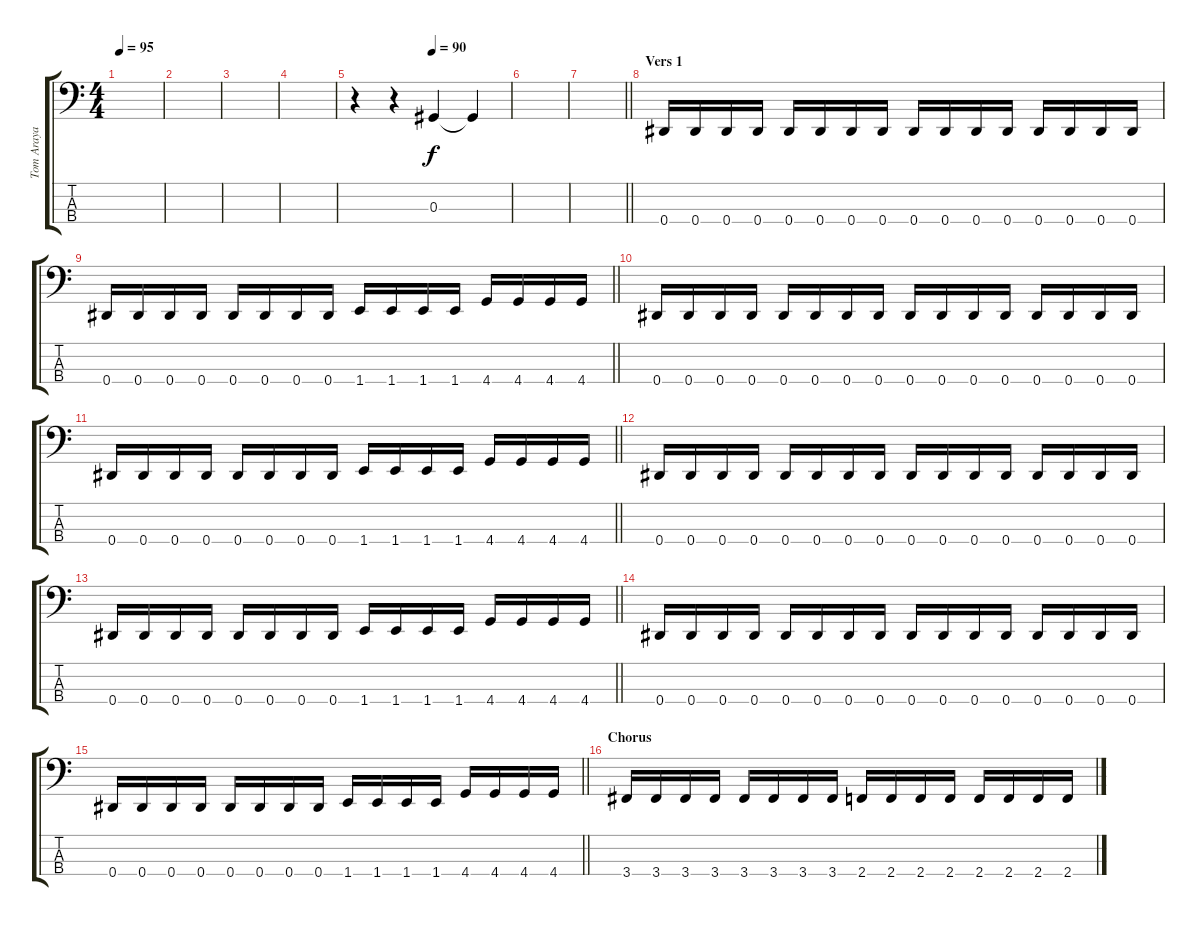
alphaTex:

\track ("Tom Araya" "Tom Araya") {instrument electricbasspick}
\staff {score tabs}
\tuning (Gb2 Db2 Ab1 Eb1) {hide}
\ts (4 4)
\tempo 95
\clef f4
\ks c
|
|
|
|
\tempo (90 0.5)
r.4 r.4 0.3.4 0.3{t}.4 |
|
\barLineRight lightlight
|
\section ("" "Vers 1")
0.4.16 0.4.16 0.4.16 0.4.16 0.4.16 0.4.16 0.4.16 0.4.16 0.4.16 0.4.16 0.4.16 0.4.16 0.4.16 0.4.16 0.4.16 0.4.16 |
\barLineRight lightlight
0.4.16 0.4.16 0.4.16 0.4.16 0.4.16 0.4.16 0.4.16 0.4.16 1.4.16 1.4.16 1.4.16 1.4.16 4.4.16 4.4.16 4.4.16 4.4.16 |
0.4.16 0.4.16 0.4.16 0.4.16 0.4.16 0.4.16 0.4.16 0.4.16 0.4.16 0.4.16 0.4.16 0.4.16 0.4.16 0.4.16 0.4.16 0.4.16 |
\barLineRight lightlight
0.4.16 0.4.16 0.4.16 0.4.16 0.4.16 0.4.16 0.4.16 0.4.16 1.4.16 1.4.16 1.4.16 1.4.16 4.4.16 4.4.16 4.4.16 4.4.16 |
0.4.16 0.4.16 0.4.16 0.4.16 0.4.16 0.4.16 0.4.16 0.4.16 0.4.16 0.4.16 0.4.16 0.4.16 0.4.16 0.4.16 0.4.16 0.4.16 |
\barLineRight lightlight
0.4.16 0.4.16 0.4.16 0.4.16 0.4.16 0.4.16 0.4.16 0.4.16 1.4.16 1.4.16 1.4.16 1.4.16 4.4.16 4.4.16 4.4.16 4.4.16 |
0.4.16 0.4.16 0.4.16 0.4.16 0.4.16 0.4.16 0.4.16 0.4.16 0.4.16 0.4.16 0.4.16 0.4.16 0.4.16 0.4.16 0.4.16 0.4.16 |
\barLineRight lightlight
0.4.16 0.4.16 0.4.16 0.4.16 0.4.16 0.4.16 0.4.16 0.4.16 1.4.16 1.4.16 1.4.16 1.4.16 4.4.16 4.4.16 4.4.16 4.4.16 |
\section ("" "Chorus")
3.4.16 3.4.16 3.4.16 3.4.16 3.4.16 3.4.16 3.4.16 3.4.16 2.4.16 2.4.16 2.4.16 2.4.16 2.4.16 2.4.16 2.4.16 2.4.16
